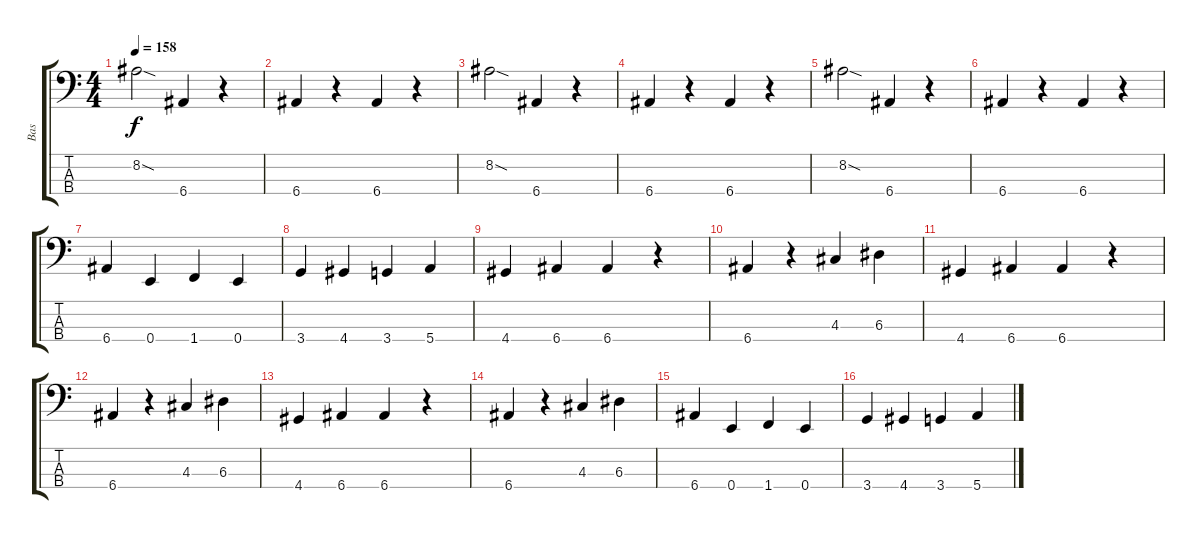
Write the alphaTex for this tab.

\track ("Bas" "Bas") {instrument electricbassfinger}
\staff {score tabs}
\tuning (G2 D2 A1 E1) {hide}
\ts (4 4)
\tempo 158
\clef f4
\ks c
8.2{sod}.2{dy f instrument slapbass1} 6.4.4 r.4 |
6.4.4 r.4 6.4.4 r.4 |
8.2{sod}.2{instrument slapbass1} 6.4.4 r.4 |
6.4.4 r.4 6.4.4 r.4 |
8.2{sod}.2{instrument slapbass1} 6.4.4 r.4 |
6.4.4 r.4 6.4.4 r.4 |
6.4.4 0.4.4 1.4.4 0.4.4 |
3.4.4 4.4.4 3.4.4 5.4.4 |
4.4.4{instrument slapbass1} 6.4.4 6.4.4 r.4 |
6.4.4 r.4 4.3.4 6.3.4 |
4.4.4{instrument slapbass1} 6.4.4 6.4.4 r.4 |
6.4.4 r.4 4.3.4 6.3.4 |
4.4.4{instrument slapbass1} 6.4.4 6.4.4 r.4 |
6.4.4 r.4 4.3.4 6.3.4 |
6.4.4 0.4.4 1.4.4 0.4.4 |
3.4.4 4.4.4 3.4.4 5.4.4
